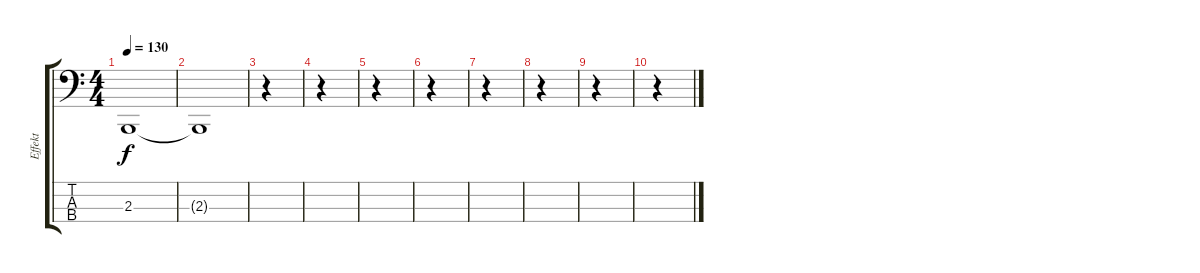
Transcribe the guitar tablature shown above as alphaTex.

\track ("Effekt" "Effekt") {instrument fx8scifi}
\staff {score tabs}
\tuning (G2 D2 A1 E1) {hide}
\ts (4 4)
\tempo 130
\clef f4
\ks c
2.3{t}.1{dy f} |
2.3{t}.1 |
r.4 |
r.4 |
r.4 |
r.4 |
r.4 |
r.4 |
r.4 |
r.4
